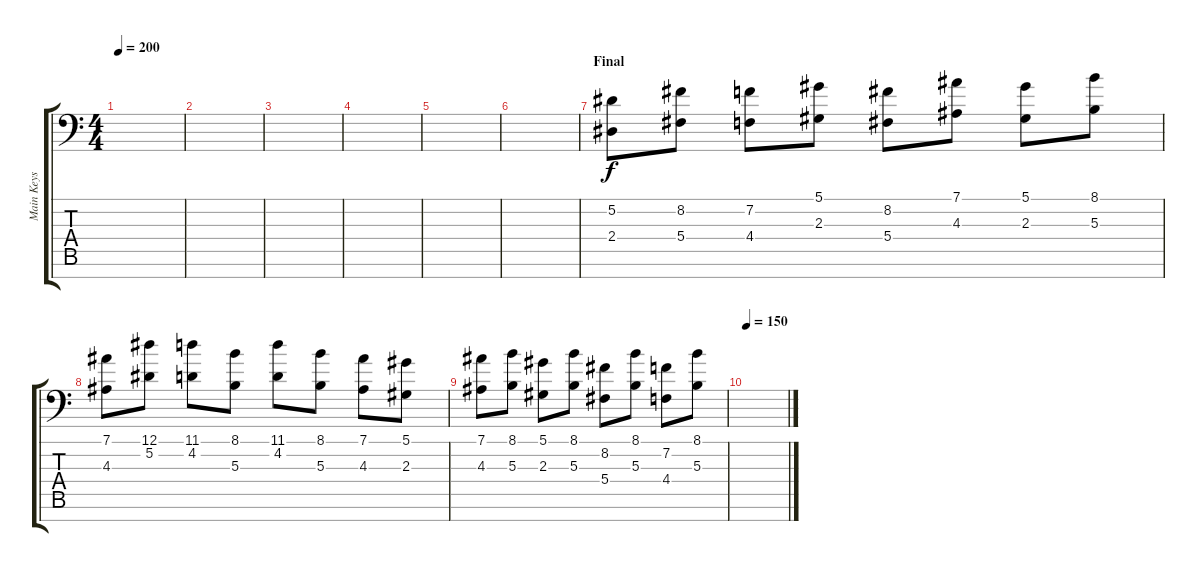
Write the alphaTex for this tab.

\track ("Main Keys " "Main Keys ") {instrument orchestrahit}
\staff {score tabs}
\tuning (Eb4 Bb3 Gb3 Db3 Ab2 Eb2 Eb1) {hide}
\ts (4 4)
\tempo 200
\clef f4
\ks c
|
|
|
|
|
|
\section ("" "Final")
(5.2 2.4).8{dy f instrument harpsichord} (8.2 5.4).8 (7.2 4.4).8 (5.1 2.3).8 (8.2 5.4).8 (7.1 4.3).8 (5.1 2.3).8 (8.1 5.3).8 |
(7.1 4.3).8 (12.1 5.2).8 (11.1 4.2).8 (8.1 5.3).8 (11.1 4.2).8 (8.1 5.3).8 (7.1 4.3).8 (5.1 2.3).8 |
(7.1 4.3).8 (8.1 5.3).8 (5.1 2.3).8 (8.1 5.3).8 (8.2 5.4).8 (8.1 5.3).8 (7.2 4.4).8 (8.1 5.3).8 |
\tempo 150
